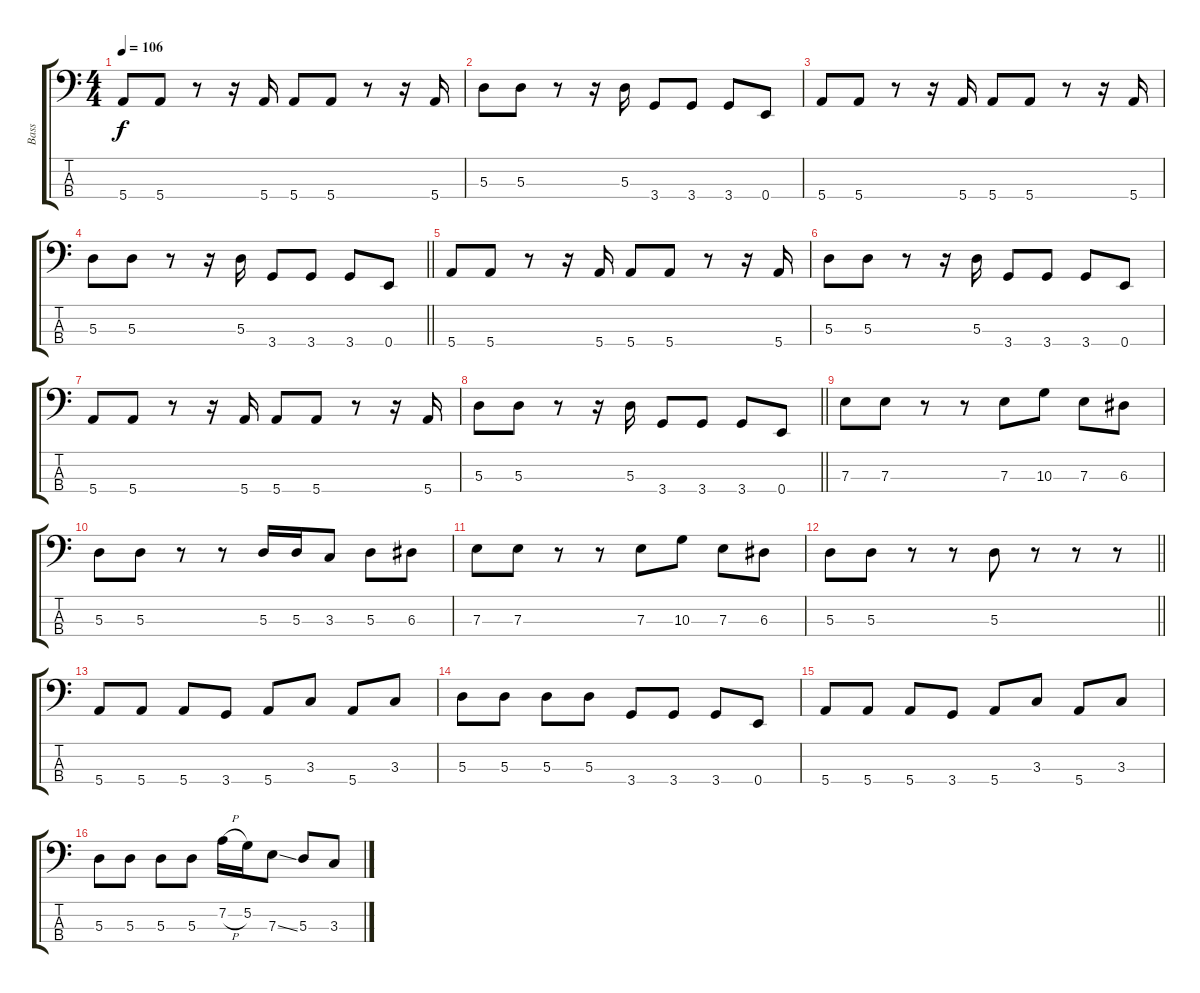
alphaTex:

\track ("Bass" "Bass") {instrument electricbasspick}
\staff {score tabs}
\tuning (G2 D2 A1 E1) {hide}
\ts (4 4)
\tempo 106
\clef f4
\ks c
5.4.8{dy f} 5.4.8 r.8 r.16 5.4.16 5.4.8 5.4.8 r.8 r.16 5.4.16 |
5.3.8 5.3.8 r.8 r.16 5.3.16 3.4.8 3.4.8 3.4.8 0.4.8 |
5.4.8 5.4.8 r.8 r.16 5.4.16 5.4.8 5.4.8 r.8 r.16 5.4.16 |
\barLineRight lightlight
5.3.8 5.3.8 r.8 r.16 5.3.16 3.4.8 3.4.8 3.4.8 0.4.8 |
5.4.8 5.4.8 r.8 r.16 5.4.16 5.4.8 5.4.8 r.8 r.16 5.4.16 |
5.3.8 5.3.8 r.8 r.16 5.3.16 3.4.8 3.4.8 3.4.8 0.4.8 |
5.4.8 5.4.8 r.8 r.16 5.4.16 5.4.8 5.4.8 r.8 r.16 5.4.16 |
\barLineRight lightlight
5.3.8 5.3.8 r.8 r.16 5.3.16 3.4.8 3.4.8 3.4.8 0.4.8 |
7.3.8 7.3.8 r.8 r.8 7.3.8 10.3.8 7.3.8 6.3.8 |
5.3.8 5.3.8 r.8 r.8 5.3.16 5.3.16 3.3.8 5.3.8 6.3.8 |
7.3.8 7.3.8 r.8 r.8 7.3.8 10.3.8 7.3.8 6.3.8 |
\barLineRight lightlight
5.3.8 5.3.8 r.8 r.8 5.3.8 r.8 r.8 r.8 |
5.4.8 5.4.8 5.4.8 3.4.8 5.4.8 3.3.8 5.4.8 3.3.8 |
5.3.8 5.3.8 5.3.8 5.3.8 3.4.8 3.4.8 3.4.8 0.4.8 |
5.4.8 5.4.8 5.4.8 3.4.8 5.4.8 3.3.8 5.4.8 3.3.8 |
5.3.8 5.3.8 5.3.8 5.3.8 7.2{h}.16 5.2.16 7.3{ss}.8 5.3.8 3.3.8
